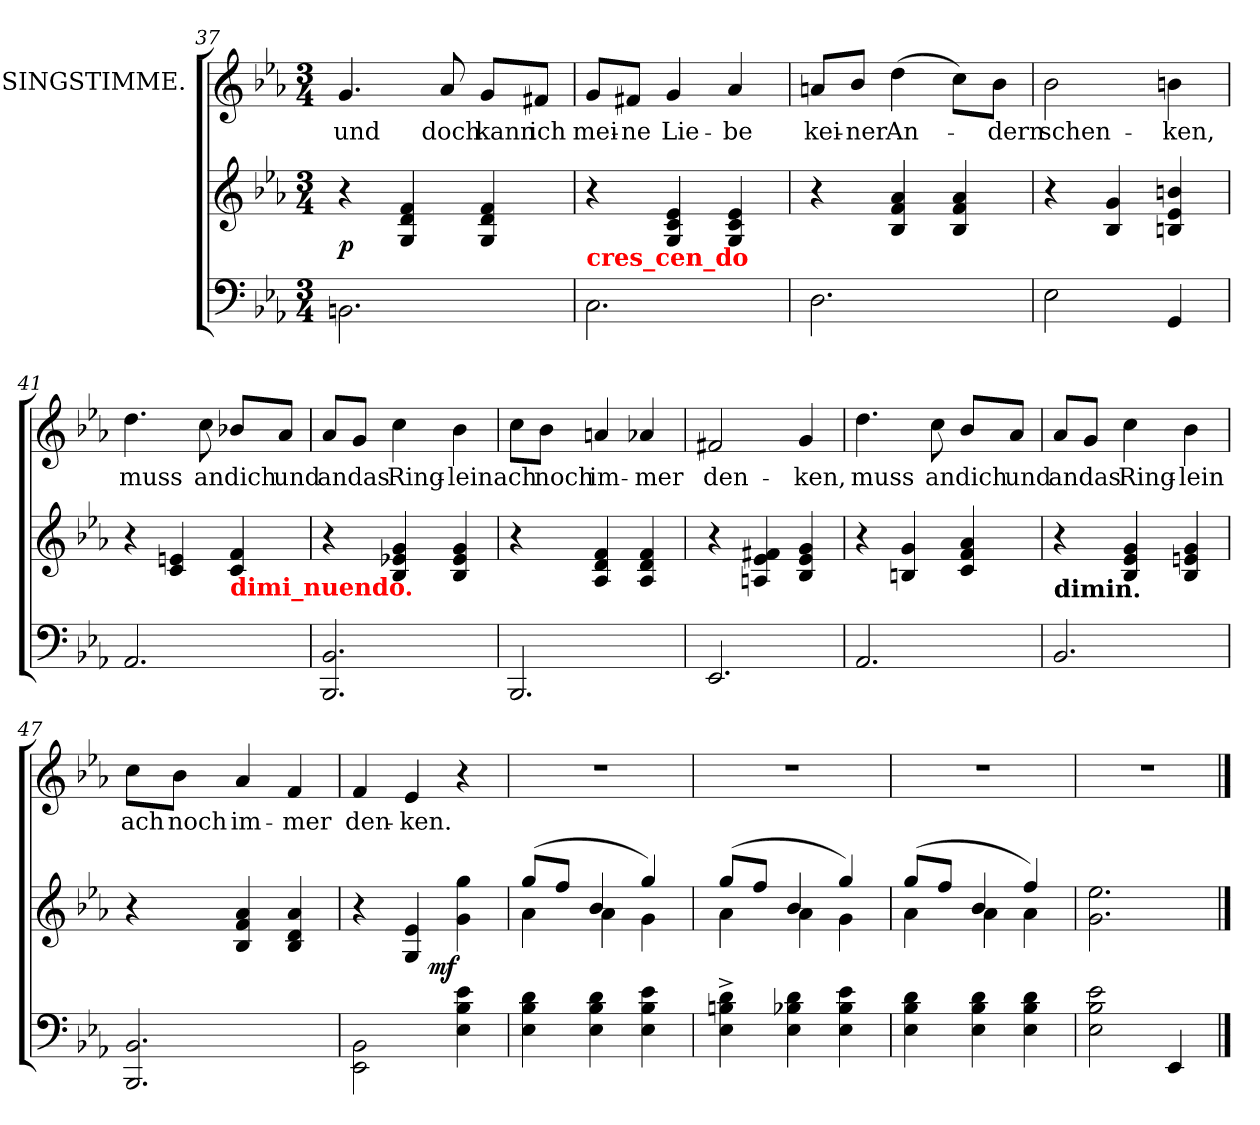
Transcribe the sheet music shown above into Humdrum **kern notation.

**kern	**kern	**dynam	**kern	**text
*part2	*part2	*part2	*part1	*part1
*staff3	*staff2	*staff2/3	*staff1	*staff1
*	*	*	*I"SINGSTIMME.	*
*clefF4	*clefG2	*	*clefG2	*
*k[b-e-a-]	*k[b-e-a-]	*	*k[b-e-a-]	*
*E-:	*E-:	*	*E-:	*
*M3/4	*M3/4	*	*M3/4	*
=37	=37	=37	=37	=37
2.BBn\	4r	p	4.g	und
.	4f/ 4d/ 4G/	.	.	.
.	.	.	8a-	doch
.	4f/ 4d/ 4G/	.	8g/L	kann
.	.	.	8f#X/J	ich
=38	=38	=38	=38	=38
!	!LO:TX:b:B:color=red:t=cres_cen_do	!	!	!
2.C\	4r	.	8g/L	mei-
.	.	.	8f#X/J	-ne
.	4e-/ 4c/ 4G/	.	4g	Lie-
.	4e-/ 4c/ 4G/	.	4a-	-be
=39	=39	=39	=39	=39
2.D\	4r	.	8an/L	kei-
.	.	.	8b-/J	-ner
.	4a- 4f 4B-	.	(>4dd	An-
.	4a- 4f 4B-	.	8cc\L)	.
.	.	.	8b-\J	-dern
=40	=40	=40	=40	=40
2E-\	4r	.	2b-	schen-
.	4g 4B-	.	.	.
4GG	4bn 4e- 4Bn	.	4bn	-ken,
=41	=41	=41	=41	=41
2.AA-	4r	.	4.dd	muss
.	4en/ 4c/	.	.	.
.	.	.	8cc	an
!	!LO:TX:b:B:color=red:t=dimi_nuendo.	!	!	!
.	4f/ 4c/	.	8b-X/L	dich
.	.	.	8a-/J	und
=42	=42	=42	=42	=42
2.BB- 2.BBB-	4r	.	8a-/L	an
.	.	.	8g/J	das
.	4g 4e-X 4B-	.	4cc	Ring-
.	4g 4e- 4B-	.	4b-	-lein
=43	=43	=43	=43	=43
2.BBB-	4r	.	8cc\L	ach
.	.	.	8b-\J	noch
.	4f/ 4d/ 4A-/	.	4an	im-
.	4f/ 4d/ 4A-/	.	4a-X	-mer
=44	=44	=44	=44	=44
2.EE-	4r	.	2f#X	den-
.	4f#X 4e- 4An	.	.	.
.	4g 4e- 4B-	.	4g	-ken,
=45	=45	=45	=45	=45
2.AA-	4r	.	4.dd	muss
.	4g 4Bn	.	.	.
.	.	.	8cc	an
.	4a- 4f 4c	.	8b-/L	dich
.	.	.	8a-/J	und
=46	=46	=46	=46	=46
!	!LO:TX:c:B:t=dimin.	!	!	!
2.BB-	4r	.	8a-/L	an
.	.	.	8g/J	das
.	4g 4e- 4B-	.	4cc	Ring-
.	4g 4en 4B-	.	4b-	-lein
=47	=47	=47	=47	=47
2.BB-/ 2.BBB-/	4r	.	8cc\L	ach
.	.	.	8b-\J	noch
.	4a-/ 4f/ 4B-/	.	4a-	im-
.	4a-/ 4d/ 4B-/	.	4f	-mer
=48	=48	=48	=48	=48
2BB-\ 2EE-\	4r	.	4f	den-
.	4e-/ 4G/	.	4e-	-ken.
!	!	!LO:DY:rj	!	!
4e-\ 4B-\ 4E-\	4gg\ 4g\	mf	4r	.
=49	=49	=49	=49	=49
*	*^	*	*	*
4d 4B- 4E-	(>8ggL	4a-\	.	2.r	.
.	8ffJ	.	.	.	.
4d 4B- 4E-	4b-	4a-	.	.	.
4e- 4B- 4E-	4gg)	4g	.	.	.
=50	=50	=50	=50	=50	=50
4d^> 4Bn^> 4E-^>	(>8ggL	4a-	.	2.r	.
.	8ffJ	.	.	.	.
4d 4B-X 4E-	4b-	4a-	.	.	.
4e- 4B- 4E-	4gg)	4g	.	.	.
=51	=51	=51	=51	=51	=51
4d 4B- 4E-	(>8ggL	4a-	.	2.r	.
.	8ffJ	.	.	.	.
4d 4B- 4E-	4b-	4a-	.	.	.
4d 4B- 4E-	4ff)	4a-	.	.	.
*	*v	*v	*	*	*
=52	=52	=52	=52	=52
2e-\ 2B-\ 2E-\	2.ee-\ 2.g\	.	2.r	.
4EE-/	.	.	.	.
==	==	==	==	==
*-	*-	*-	*-	*-
